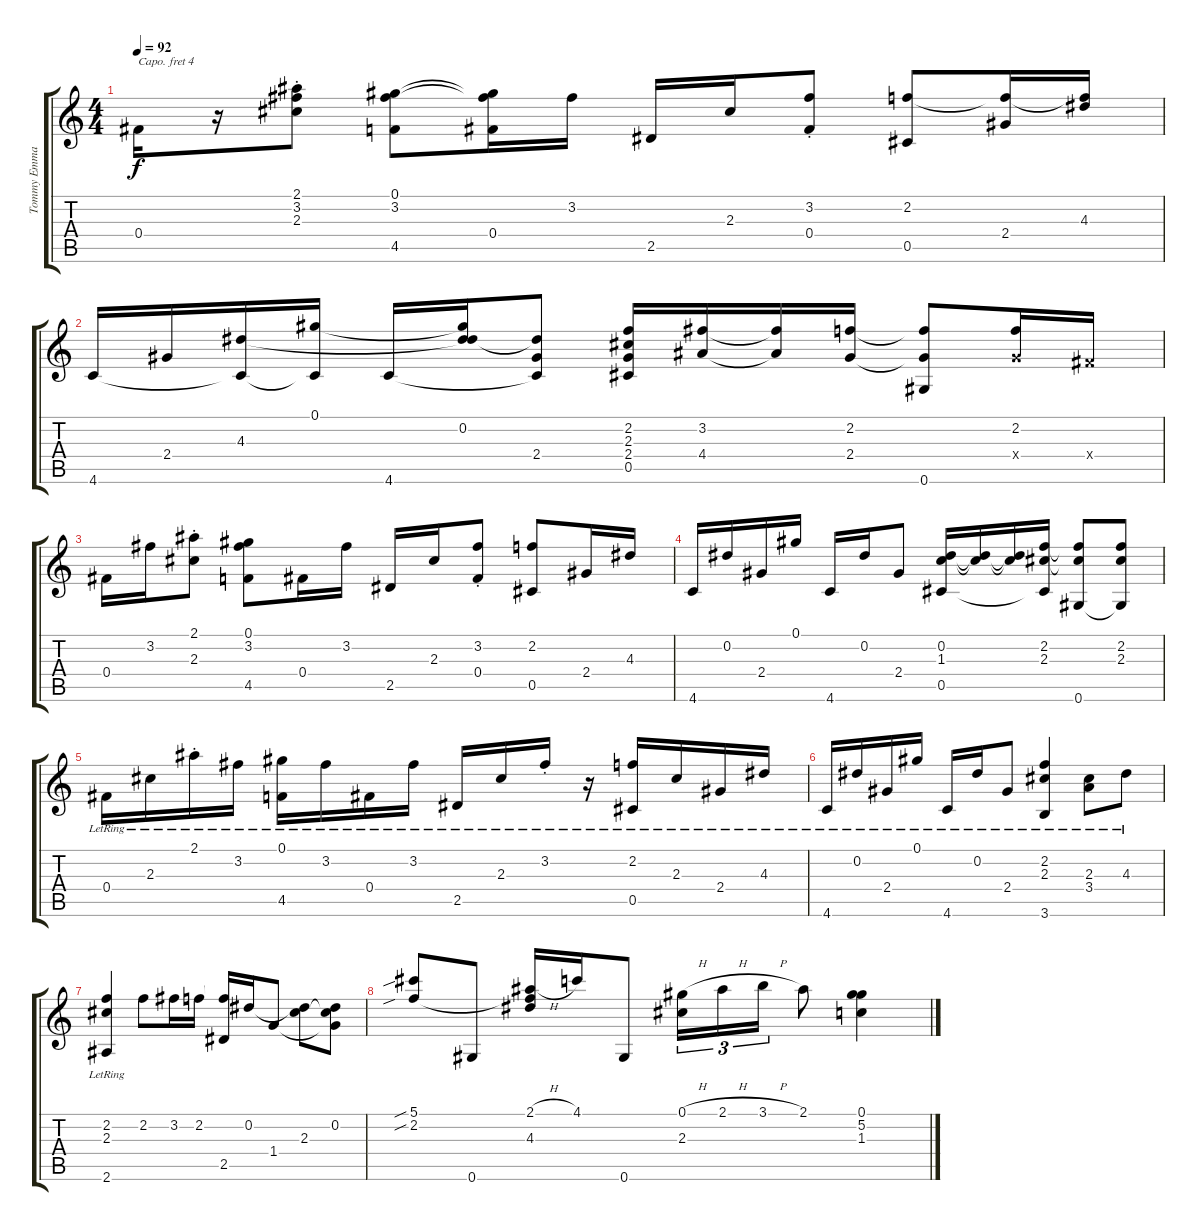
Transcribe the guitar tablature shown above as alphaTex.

\track ("Tommy Emmanuel" "Tommy Emma") {instrument acousticguitarsteel}
\staff {score tabs}
\capo 4
\tuning (E4 B3 G3 D3 A2 E2) {hide}
\ts (4 4)
\tempo 92
\clef g2
\ks c
0.4.16{dy f} r.16 (2.1{st} 3.2 2.3{st}).8 (0.1 3.2 4.5).8 (0.1{t} 3.2{t} 0.4).16 3.2.16 2.5.16 2.3.16 (3.2{st} 0.4{st}).8 (2.2 0.5).8 (2.2{t} 2.4).16 (2.2{t} 4.3).16 |
4.6.16 2.4.16 (4.3 4.6{t}).16 (0.1 4.6{t}).16 4.6.16 (0.1{t} 0.2 4.3{t}).16 (0.2{t} 2.4 4.6{t}).8 (2.2 2.3 2.4 0.5).16 (3.2 4.4).16 (3.2{t} 4.4{t}).16 (2.2 2.4).16 (2.2{t} 2.4{t} 0.6).8 (2.2 2.4{x}).16 0.4{x}.16 |
0.4.16 3.2.16 (2.1{st} 2.3{st}).8 (0.1 3.2 4.5).8 0.4.16 3.2.16 2.5.16 2.3.16 (3.2{st} 0.4{st}).8 (2.2 0.5).8 2.4.16 4.3.16 |
4.6.16 0.2.16 2.4.16 0.1.16 4.6.16 0.2.16 2.4.8 (0.2 1.3 0.5).16 (0.2{t} 1.3{t}).16 (0.2{t} 1.3{t}).16 (2.2 2.3 0.5{t}).16 (2.2{t} 2.3{t} 0.6).8 (2.2 2.3 0.6{t}).8 |
0.4{lr}.16 2.3{lr}.16 2.1{st lr}.16 3.2{lr}.16 (0.1{lr} 4.5{lr}).16 3.2{lr}.16 0.4{lr}.16 3.2{lr}.16 2.5{lr}.16 2.3{lr}.16 3.2{st lr}.16 r.16 (2.2{lr} 0.5{lr}).16 2.3{lr}.16 2.4{lr}.16 4.3{lr}.16 |
4.6{lr}.16 0.2{lr}.16 2.4{lr}.16 0.1{lr}.16 4.6{lr}.16 0.2{lr}.16 2.4{lr}.8 (2.2{lr} 2.3{lr} 3.6{lr}).4 (2.3{lr} 3.4{lr}).8 4.3{lr}.8 |
(2.2{lr} 2.3{lr} 2.6{lr}).4 2.2.8 3.2.16 2.2.16 (2.2{t} 2.5).16 0.2.16 1.4.8 (0.2{t} 2.3).8 (0.2 2.3{t} 1.4{t}).8 |
(5.1{sib} 2.2{sib}).8 0.6.8 (2.1{h} 2.2{t} 4.3).16 4.1.16 0.6.8 (0.1{h} 2.3).16{tu (3 2)} 2.1{h}.16{tu (3 2)} 3.1{h}.16{tu (3 2)} 2.1.8 (0.1 5.2{sl} 1.3{sl}).4
